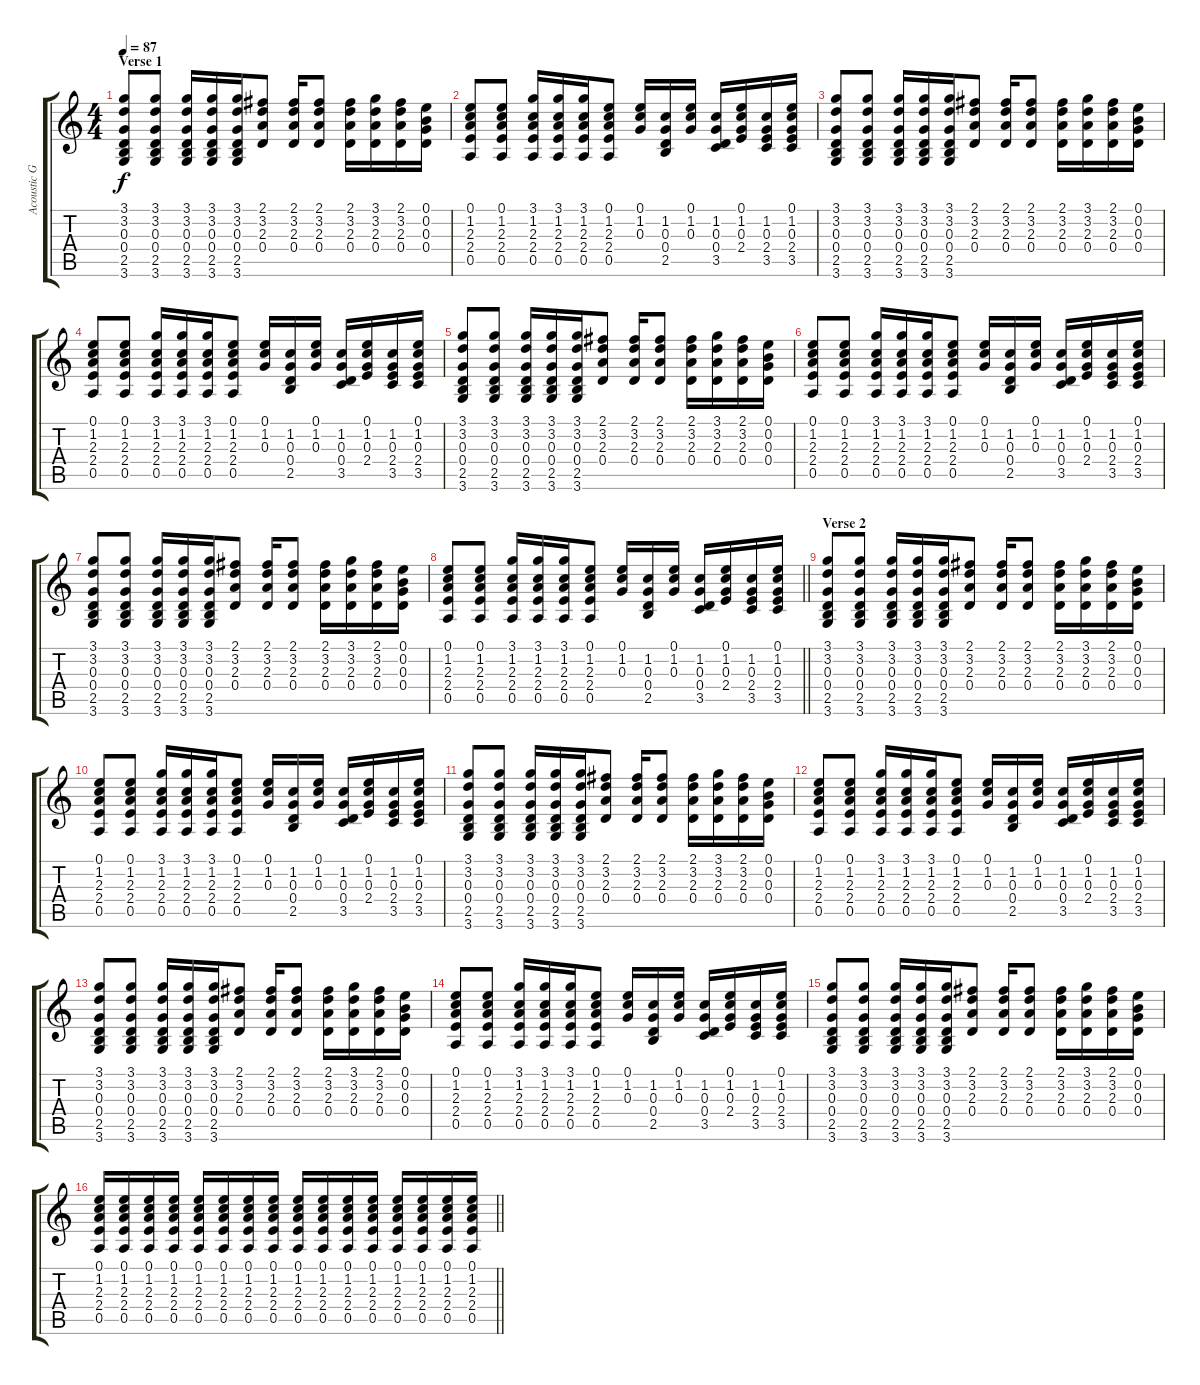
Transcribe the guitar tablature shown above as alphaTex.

\track ("Acoustic Guitar" "Acoustic G") {instrument acousticguitarsteel}
\staff {score tabs}
\tuning (E4 B3 G3 D3 A2 E2) {hide}
\ts (4 4)
\section ("" "Verse 1")
\tempo 87
\clef g2
\ks c
(3.1 3.2 0.3 0.4 2.5 3.6).8{dy f} (3.1 3.2 0.3 0.4 2.5 3.6).8 (3.1 3.2 0.3 0.4 2.5 3.6).16 (3.1 3.2 0.3 0.4 2.5 3.6).16 (3.1 3.2 0.3 0.4 2.5 3.6).16 (2.1 3.2 2.3 0.4).8 (2.1 3.2 2.3 0.4).16 (2.1 3.2 2.3 0.4).8 (2.1 3.2 2.3 0.4).16 (3.1 3.2 2.3 0.4).16 (2.1 3.2 2.3 0.4).16 (0.1 0.2 0.3 0.4).16 |
(0.1 1.2 2.3 2.4 0.5).8 (0.1 1.2 2.3 2.4 0.5).8 (3.1 1.2 2.3 2.4 0.5).16 (3.1 1.2 2.3 2.4 0.5).16 (3.1 1.2 2.3 2.4 0.5).16 (0.1 1.2 2.3 2.4 0.5).8 (0.1 1.2 0.3).16 (1.2 0.3 0.4 2.5).16 (0.1 1.2 0.3).16 (1.2 0.3 0.4 3.5).16 (0.1 1.2 0.3 2.4).16 (1.2 0.3 2.4 3.5).16 (0.1 1.2 0.3 2.4 3.5).16 |
(3.1 3.2 0.3 0.4 2.5 3.6).8 (3.1 3.2 0.3 0.4 2.5 3.6).8 (3.1 3.2 0.3 0.4 2.5 3.6).16 (3.1 3.2 0.3 0.4 2.5 3.6).16 (3.1 3.2 0.3 0.4 2.5 3.6).16 (2.1 3.2 2.3 0.4).8 (2.1 3.2 2.3 0.4).16 (2.1 3.2 2.3 0.4).8 (2.1 3.2 2.3 0.4).16 (3.1 3.2 2.3 0.4).16 (2.1 3.2 2.3 0.4).16 (0.1 0.2 0.3 0.4).16 |
(0.1 1.2 2.3 2.4 0.5).8 (0.1 1.2 2.3 2.4 0.5).8 (3.1 1.2 2.3 2.4 0.5).16 (3.1 1.2 2.3 2.4 0.5).16 (3.1 1.2 2.3 2.4 0.5).16 (0.1 1.2 2.3 2.4 0.5).8 (0.1 1.2 0.3).16 (1.2 0.3 0.4 2.5).16 (0.1 1.2 0.3).16 (1.2 0.3 0.4 3.5).16 (0.1 1.2 0.3 2.4).16 (1.2 0.3 2.4 3.5).16 (0.1 1.2 0.3 2.4 3.5).16 |
(3.1 3.2 0.3 0.4 2.5 3.6).8 (3.1 3.2 0.3 0.4 2.5 3.6).8 (3.1 3.2 0.3 0.4 2.5 3.6).16 (3.1 3.2 0.3 0.4 2.5 3.6).16 (3.1 3.2 0.3 0.4 2.5 3.6).16 (2.1 3.2 2.3 0.4).8 (2.1 3.2 2.3 0.4).16 (2.1 3.2 2.3 0.4).8 (2.1 3.2 2.3 0.4).16 (3.1 3.2 2.3 0.4).16 (2.1 3.2 2.3 0.4).16 (0.1 0.2 0.3 0.4).16 |
(0.1 1.2 2.3 2.4 0.5).8 (0.1 1.2 2.3 2.4 0.5).8 (3.1 1.2 2.3 2.4 0.5).16 (3.1 1.2 2.3 2.4 0.5).16 (3.1 1.2 2.3 2.4 0.5).16 (0.1 1.2 2.3 2.4 0.5).8 (0.1 1.2 0.3).16 (1.2 0.3 0.4 2.5).16 (0.1 1.2 0.3).16 (1.2 0.3 0.4 3.5).16 (0.1 1.2 0.3 2.4).16 (1.2 0.3 2.4 3.5).16 (0.1 1.2 0.3 2.4 3.5).16 |
(3.1 3.2 0.3 0.4 2.5 3.6).8 (3.1 3.2 0.3 0.4 2.5 3.6).8 (3.1 3.2 0.3 0.4 2.5 3.6).16 (3.1 3.2 0.3 0.4 2.5 3.6).16 (3.1 3.2 0.3 0.4 2.5 3.6).16 (2.1 3.2 2.3 0.4).8 (2.1 3.2 2.3 0.4).16 (2.1 3.2 2.3 0.4).8 (2.1 3.2 2.3 0.4).16 (3.1 3.2 2.3 0.4).16 (2.1 3.2 2.3 0.4).16 (0.1 0.2 0.3 0.4).16 |
\barLineRight lightlight
(0.1 1.2 2.3 2.4 0.5).8 (0.1 1.2 2.3 2.4 0.5).8 (3.1 1.2 2.3 2.4 0.5).16 (3.1 1.2 2.3 2.4 0.5).16 (3.1 1.2 2.3 2.4 0.5).16 (0.1 1.2 2.3 2.4 0.5).8 (0.1 1.2 0.3).16 (1.2 0.3 0.4 2.5).16 (0.1 1.2 0.3).16 (1.2 0.3 0.4 3.5).16 (0.1 1.2 0.3 2.4).16 (1.2 0.3 2.4 3.5).16 (0.1 1.2 0.3 2.4 3.5).16 |
\section ("" "Verse 2")
(3.1 3.2 0.3 0.4 2.5 3.6).8 (3.1 3.2 0.3 0.4 2.5 3.6).8 (3.1 3.2 0.3 0.4 2.5 3.6).16 (3.1 3.2 0.3 0.4 2.5 3.6).16 (3.1 3.2 0.3 0.4 2.5 3.6).16 (2.1 3.2 2.3 0.4).8 (2.1 3.2 2.3 0.4).16 (2.1 3.2 2.3 0.4).8 (2.1 3.2 2.3 0.4).16 (3.1 3.2 2.3 0.4).16 (2.1 3.2 2.3 0.4).16 (0.1 0.2 0.3 0.4).16 |
(0.1 1.2 2.3 2.4 0.5).8 (0.1 1.2 2.3 2.4 0.5).8 (3.1 1.2 2.3 2.4 0.5).16 (3.1 1.2 2.3 2.4 0.5).16 (3.1 1.2 2.3 2.4 0.5).16 (0.1 1.2 2.3 2.4 0.5).8 (0.1 1.2 0.3).16 (1.2 0.3 0.4 2.5).16 (0.1 1.2 0.3).16 (1.2 0.3 0.4 3.5).16 (0.1 1.2 0.3 2.4).16 (1.2 0.3 2.4 3.5).16 (0.1 1.2 0.3 2.4 3.5).16 |
(3.1 3.2 0.3 0.4 2.5 3.6).8 (3.1 3.2 0.3 0.4 2.5 3.6).8 (3.1 3.2 0.3 0.4 2.5 3.6).16 (3.1 3.2 0.3 0.4 2.5 3.6).16 (3.1 3.2 0.3 0.4 2.5 3.6).16 (2.1 3.2 2.3 0.4).8 (2.1 3.2 2.3 0.4).16 (2.1 3.2 2.3 0.4).8 (2.1 3.2 2.3 0.4).16 (3.1 3.2 2.3 0.4).16 (2.1 3.2 2.3 0.4).16 (0.1 0.2 0.3 0.4).16 |
(0.1 1.2 2.3 2.4 0.5).8 (0.1 1.2 2.3 2.4 0.5).8 (3.1 1.2 2.3 2.4 0.5).16 (3.1 1.2 2.3 2.4 0.5).16 (3.1 1.2 2.3 2.4 0.5).16 (0.1 1.2 2.3 2.4 0.5).8 (0.1 1.2 0.3).16 (1.2 0.3 0.4 2.5).16 (0.1 1.2 0.3).16 (1.2 0.3 0.4 3.5).16 (0.1 1.2 0.3 2.4).16 (1.2 0.3 2.4 3.5).16 (0.1 1.2 0.3 2.4 3.5).16 |
(3.1 3.2 0.3 0.4 2.5 3.6).8 (3.1 3.2 0.3 0.4 2.5 3.6).8 (3.1 3.2 0.3 0.4 2.5 3.6).16 (3.1 3.2 0.3 0.4 2.5 3.6).16 (3.1 3.2 0.3 0.4 2.5 3.6).16 (2.1 3.2 2.3 0.4).8 (2.1 3.2 2.3 0.4).16 (2.1 3.2 2.3 0.4).8 (2.1 3.2 2.3 0.4).16 (3.1 3.2 2.3 0.4).16 (2.1 3.2 2.3 0.4).16 (0.1 0.2 0.3 0.4).16 |
(0.1 1.2 2.3 2.4 0.5).8 (0.1 1.2 2.3 2.4 0.5).8 (3.1 1.2 2.3 2.4 0.5).16 (3.1 1.2 2.3 2.4 0.5).16 (3.1 1.2 2.3 2.4 0.5).16 (0.1 1.2 2.3 2.4 0.5).8 (0.1 1.2 0.3).16 (1.2 0.3 0.4 2.5).16 (0.1 1.2 0.3).16 (1.2 0.3 0.4 3.5).16 (0.1 1.2 0.3 2.4).16 (1.2 0.3 2.4 3.5).16 (0.1 1.2 0.3 2.4 3.5).16 |
(3.1 3.2 0.3 0.4 2.5 3.6).8 (3.1 3.2 0.3 0.4 2.5 3.6).8 (3.1 3.2 0.3 0.4 2.5 3.6).16 (3.1 3.2 0.3 0.4 2.5 3.6).16 (3.1 3.2 0.3 0.4 2.5 3.6).16 (2.1 3.2 2.3 0.4).8 (2.1 3.2 2.3 0.4).16 (2.1 3.2 2.3 0.4).8 (2.1 3.2 2.3 0.4).16 (3.1 3.2 2.3 0.4).16 (2.1 3.2 2.3 0.4).16 (0.1 0.2 0.3 0.4).16 |
\barLineRight lightlight
(0.1 1.2 2.3 2.4 0.5).16 (0.1 1.2 2.3 2.4 0.5).16 (0.1 1.2 2.3 2.4 0.5).16 (0.1 1.2 2.3 2.4 0.5).16 (0.1 1.2 2.3 2.4 0.5).16 (0.1 1.2 2.3 2.4 0.5).16 (0.1 1.2 2.3 2.4 0.5).16 (0.1 1.2 2.3 2.4 0.5).16 (0.1 1.2 2.3 2.4 0.5).16 (0.1 1.2 2.3 2.4 0.5).16 (0.1 1.2 2.3 2.4 0.5).16 (0.1 1.2 2.3 2.4 0.5).16 (0.1 1.2 2.3 2.4 0.5).16 (0.1 1.2 2.3 2.4 0.5).16 (0.1 1.2 2.3 2.4 0.5).16 (0.1 1.2 2.3 2.4 0.5).16
